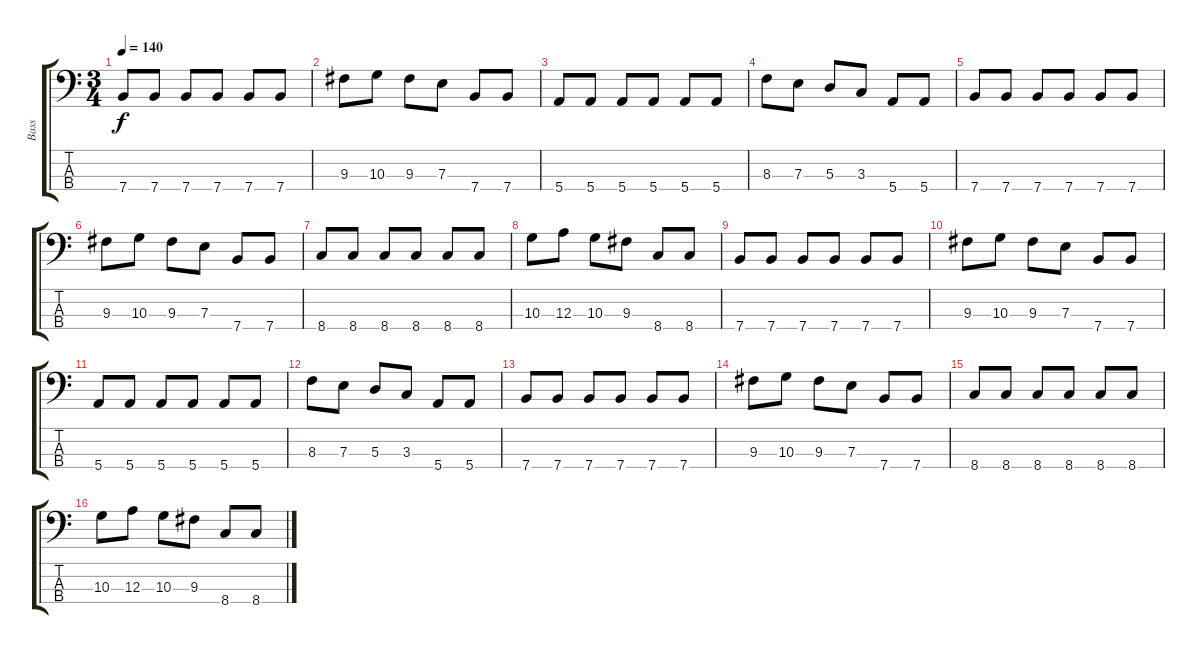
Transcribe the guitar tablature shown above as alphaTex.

\track ("Bass" "Bass") {instrument electricbassfinger}
\staff {score tabs}
\tuning (G2 D2 A1 E1) {hide}
\ts (3 4)
\tempo 140
\clef f4
\ks c
7.4.8{dy f} 7.4.8 7.4.8 7.4.8 7.4.8 7.4.8 |
9.3.8 10.3.8 9.3.8 7.3.8 7.4.8 7.4.8 |
5.4.8 5.4.8 5.4.8 5.4.8 5.4.8 5.4.8 |
8.3.8 7.3.8 5.3.8 3.3.8 5.4.8 5.4.8 |
7.4.8 7.4.8 7.4.8 7.4.8 7.4.8 7.4.8 |
9.3.8 10.3.8 9.3.8 7.3.8 7.4.8 7.4.8 |
8.4.8 8.4.8 8.4.8 8.4.8 8.4.8 8.4.8 |
10.3.8 12.3.8 10.3.8 9.3.8 8.4.8 8.4.8 |
7.4.8 7.4.8 7.4.8 7.4.8 7.4.8 7.4.8 |
9.3.8 10.3.8 9.3.8 7.3.8 7.4.8 7.4.8 |
5.4.8 5.4.8 5.4.8 5.4.8 5.4.8 5.4.8 |
8.3.8 7.3.8 5.3.8 3.3.8 5.4.8 5.4.8 |
7.4.8 7.4.8 7.4.8 7.4.8 7.4.8 7.4.8 |
9.3.8 10.3.8 9.3.8 7.3.8 7.4.8 7.4.8 |
8.4.8 8.4.8 8.4.8 8.4.8 8.4.8 8.4.8 |
10.3.8 12.3.8 10.3.8 9.3.8 8.4.8 8.4.8
